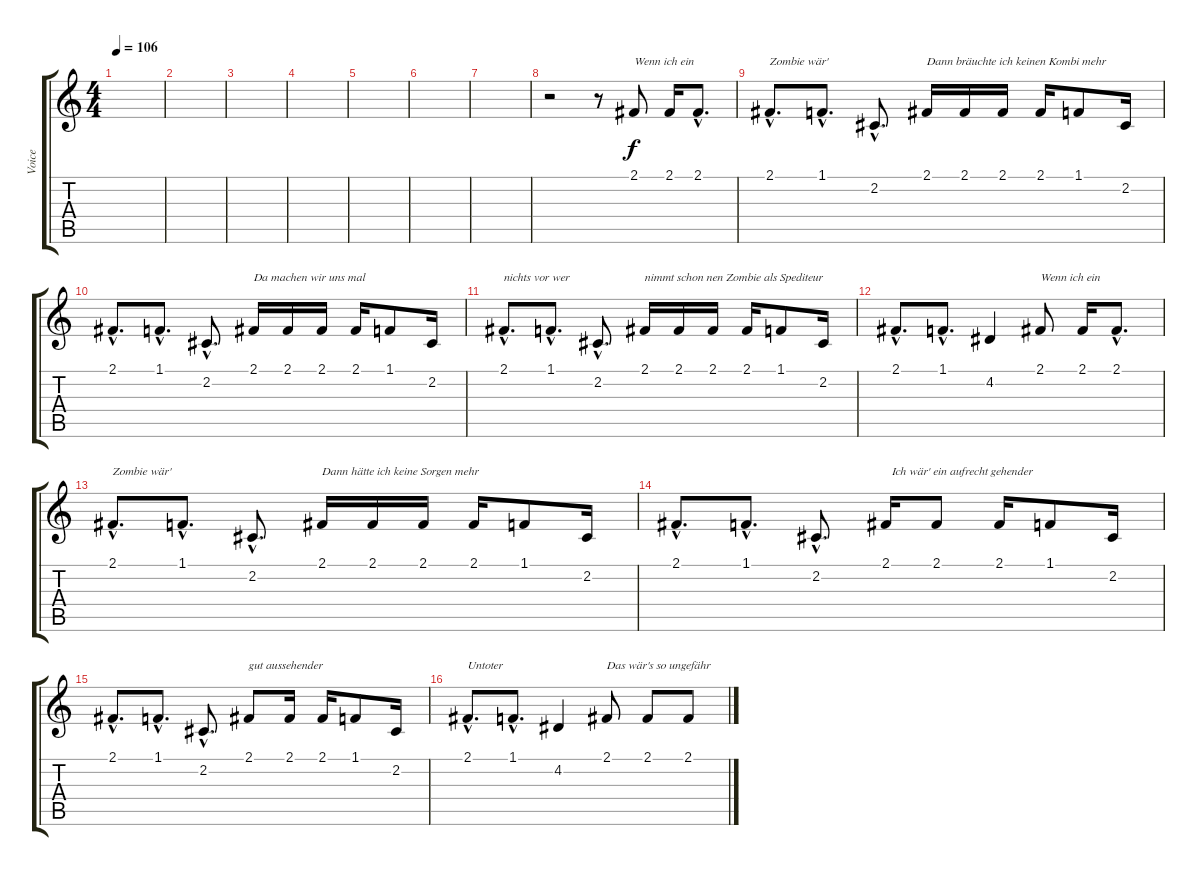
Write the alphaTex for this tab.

\track ("Voice" "Voice") {instrument altosax}
\staff {score tabs}
\tuning (E4 B3 G3 D3 A2 E2) {hide}
\ts (4 4)
\tempo 106
\clef g2
\ks c
|
|
|
|
|
|
|
r.2 r.8 2.1.8{txt "Wenn ich ein "} 2.1.16 2.1{hac}.8{d} |
2.1{hac}.8{d txt "Zombie wär'"} 1.1{hac}.8{d} 2.2{hac}.8{d} 2.1.16{txt "Dann bräuchte ich keinen Kombi mehr"} 2.1.16 2.1.16 2.1.16 1.1.8 2.2.16 |
2.1{hac}.8{d} 1.1{hac}.8{d} 2.2{hac}.8{d} 2.1.16{txt "Da machen wir uns mal"} 2.1.16 2.1.16 2.1.16 1.1.8 2.2.16 |
2.1{hac}.8{d txt "nichts vor wer"} 1.1{hac}.8{d} 2.2{hac}.8{d} 2.1.16{txt "nimmt schon nen Zombie als Spediteur"} 2.1.16 2.1.16 2.1.16 1.1.8 2.2.16 |
2.1{hac}.8{d} 1.1{hac}.8{d} 4.2.4 2.1.8{txt "Wenn ich ein"} 2.1.16 2.1{hac}.8{d} |
2.1{hac}.8{d txt "Zombie wär'"} 1.1{hac}.8{d} 2.2{hac}.8{d} 2.1.16{txt "Dann hätte ich keine Sorgen mehr"} 2.1.16 2.1.16 2.1.16 1.1.8 2.2.16 |
2.1{hac}.8{d} 1.1{hac}.8{d} 2.2{hac}.8{d} 2.1.16{txt "  Ich wär' ein aufrecht gehender"} 2.1.8 2.1.16 1.1.8 2.2.16 |
2.1{hac}.8{d} 1.1{hac}.8{d} 2.2{hac}.8{d} 2.1.8{txt "gut aussehender"} 2.1.16 2.1.16 1.1.8 2.2.16 |
2.1{hac}.8{d txt "Untoter"} 1.1{hac}.8{d} 4.2.4 2.1.8{txt "Das wär's so ungefähr"} 2.1.8 2.1.8
